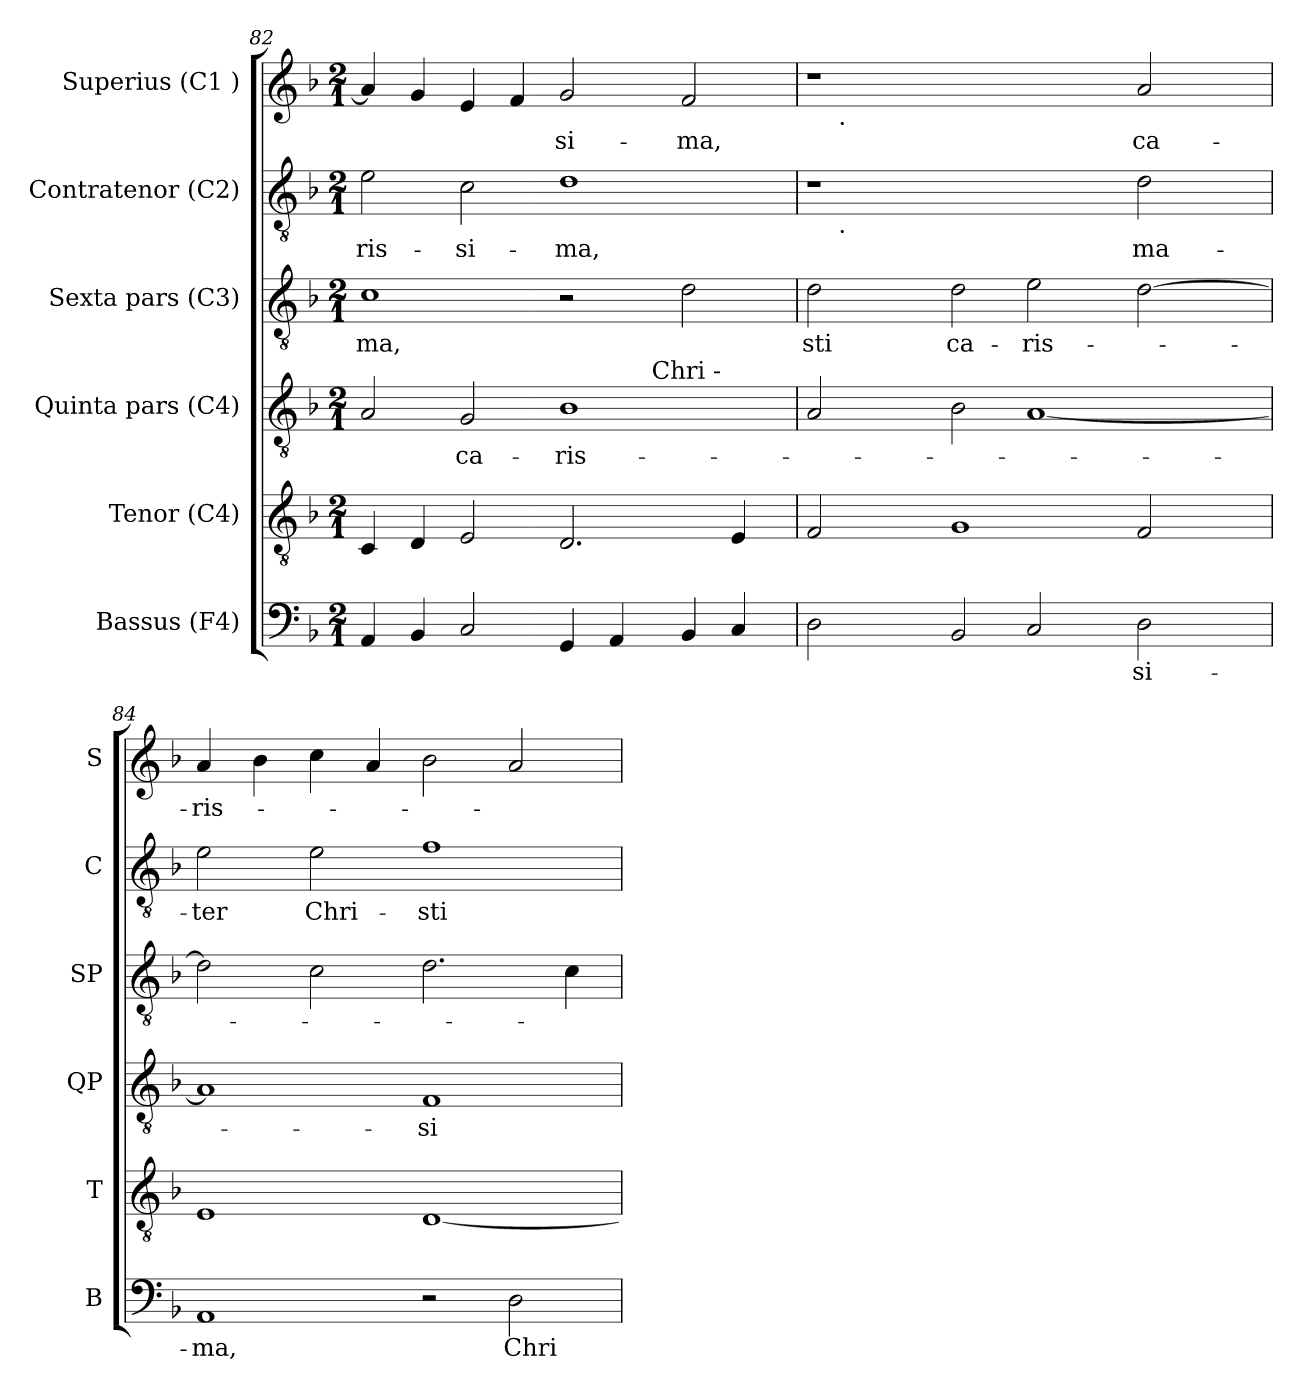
**kern	**text	**kern	**kern	**text	**kern	**text	**kern	**text	**kern	**text
*part6	*part6	*part5	*part4	*part4	*part3	*part3	*part2	*part2	*part1	*part1
*staff6	*staff6	*staff5	*staff4	*staff4	*staff3	*staff3	*staff2	*staff2	*staff1	*staff1
*I"Bassus (F4)	*	*I"Tenor (C4)	*I"Quinta pars (C4)	*	*I"Sexta pars (C3)	*	*I"Contratenor (C2)	*	*I"Superius (C1 )	*
*I'B	*	*I'T	*I'QP	*	*I'SP	*	*I'C	*	*I'S	*
*clefF4	*	*clefGv2	*clefGv2	*	*clefGv2	*	*clefGv2	*	*clefG2	*
*k[b-]	*	*k[b-]	*k[b-]	*	*k[b-]	*	*k[b-]	*	*k[b-]	*
*F:	*	*F:	*F:	*	*F:	*	*F:	*	*F:	*
*M2/1	*	*M2/1	*M2/1	*	*M2/1	*	*M2/1	*	*M2/1	*
=82	=82	=82	=82	=82	=82	=82	=82	=82	=82	=82
!	!	!	!	!	!	!LO:LY:b:cj	!	!LO:LY:b:cj	!	!
*	*	*	*^	*	*	*	*	*	*	*
4AA/	.	4C/	2A/	1ryy	.	1c	-ma,	2e\	-ris-	4a/]	.
4BB-/	.	4D/	.	.	.	.	.	.	.	4g/	.
!	!	!	!	!	!LO:LY:b:cj	!	!	!	!LO:LY:b:cj	!	!
2C/	.	2E/	2G/	.	ca-	.	.	2c\	-si-	4e/	.
.	.	.	.	.	.	.	.	.	.	4f/	.
!	!	!	!	!	!LO:LY:b:cj	!	!	!	!LO:LY:b:cj	!	!LO:LY:b:cj
4GG/	.	2.D/	1B-	4ryy	-ris-	2r	.	1d	-ma,	2g/	-si-
4AA/	.	.	.	8ryy	.	.	.	.	.	.	.
.	.	.	.	64ryy	.	.	.	.	.	.	.
!	!	!	!	!LO:TX:a:t=Chri -	!	!	!	!	!	!	!
.	.	.	.	2ryy	.	.	.	.	.	.	.
!	!	!	!	!	!	!	!	!	!	!	!LO:LY:b:cj
4BB-/	.	.	.	.	.	2d\	.	.	.	2f/	-ma,
4C/	.	4E/	.	.	.	.	.	.	.	.	.
.	.	.	.	16..ryy	.	.	.	.	.	.	.
!!LO:LB:g=z
=83	=83	=83	=83	=83	=83	=83	=83	=83	=83	=83	=83
!	!	!	!	!	!	!	!LO:LY:b:cj	!	!	!	!
*^	*	*^	*v	*v	*	*	*	*^	*	*^	*
2D\	4ryy	.	2F/	4ryy	2A/	.	2d\	sti	1r	16ryy	.	1r	16ryy	.
.	.	.	.	.	.	.	.	.	.	64ryy	.	.	64ryy	.
!	!	!	!	!	!	!	!	!	!	!	!	!	!LO:TX:b:t=.	!
!	!	!	!	!	!	!	!	!	!	!LO:TX:b:t=.	!	!	!	!
.	.	.	.	.	.	.	.	.	.	1ryy	.	.	1ryy	.
.	8ryy	.	.	8ryy	.	.	.	.	.	.	.	.	.	.
.	32ryy	.	.	32ryy	.	.	.	.	.	.	.	.	.	.
.	1ryy	.	.	1ryy	.	.	.	.	.	.	.	.	.	.
!	!	!	!	!	!	!	!	!LO:LY:b:cj	!	!	!	!	!	!
2BB-/	.	.	1G	.	2B-\	.	2d\	ca-	.	.	.	.	.	.
!	!	!	!	!	!	!	!	!LO:LY:b:cj	!	!	!	!	!	!
2C/	.	.	.	.	[<1A	.	2e\	-ris-	2ryy	.	.	2ryy	.	.
.	.	.	.	.	.	.	.	.	.	2ryy	.	.	2ryy	.
.	2ryy	.	.	2ryy	.	.	.	.	.	.	.	.	.	.
!	!	!LO:LY:b:cj	!	!	!	!	!	!	!	!	!LO:LY:b:cj	!	!	!LO:LY:b:cj
2D\	.	-si-	2F/	.	.	.	[>2d\	.	2d\	.	ma-	2a/	.	ca-
.	.	.	.	.	.	.	.	.	.	4ryy	.	.	4ryy	.
.	.	.	.	.	.	.	.	.	.	8ryy	.	.	8ryy	.
.	16.ryy	.	.	16.ryy	.	.	.	.	.	.	.	.	.	.
.	.	.	.	.	.	.	.	.	.	32.ryy	.	.	32.ryy	.
=84	=84	=84	=84	=84	=84	=84	=84	=84	=84	=84	=84	=84	=84	=84
!	!	!LO:LY:b:cj	!	!	!	!	!	!	!	!	!LO:LY:b:cj	!	!	!LO:LY:b:cj
*v	*v	*	*	*	*	*	*	*	*v	*v	*	*v	*v	*
*	*	*v	*v	*	*	*	*	*	*	*	*
1AA	-ma,	1E	1A]	.	2d\]	.	2e\	-ter	4a/	-ris-
.	.	.	.	.	.	.	.	.	4b-\	.
!	!	!	!	!	!	!	!	!LO:LY:b:cj	!	!
.	.	.	.	.	2c\	.	2e\	Chri-	4cc\	.
.	.	.	.	.	.	.	.	.	4a/	.
!	!	!	!	!LO:LY:b:cj	!	!	!	!LO:LY:b:cj	!	!
2r	.	[<1D	1F	-si-	2.d\	.	1f	-sti	2b-\	.
!	!LO:LY:b:cj	!	!	!	!	!	!	!	!	!
2D\	Chri-	.	.	.	.	.	.	.	2a/	.
.	.	.	.	.	4c\	.	.	.	.	.
=	=	=	=	=	=	=	=	=	=	=
*-	*-	*-	*-	*-	*-	*-	*-	*-	*-	*-
